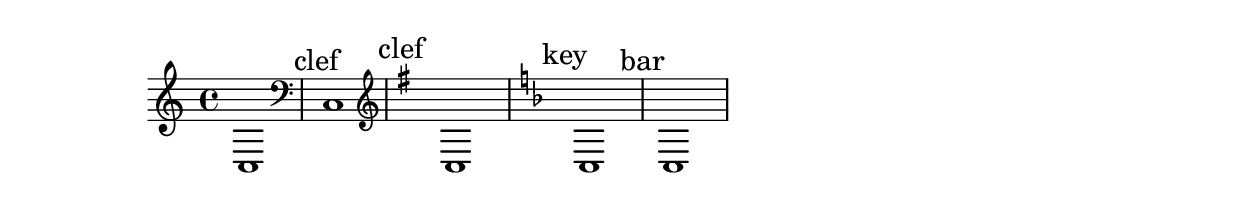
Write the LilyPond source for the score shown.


\header {
  texidoc = "When the break-align-symbols property is given as a list,
  the alignment depends on which symbols are visible."
}

\version "2.11.22"
  
\relative {
  \override Score.RehearsalMark #'break-align-symbols = #'(clef key-signature staff-bar)
  c1
  \clef "bass"
  \mark "clef"
  \noBreak

  c1
  \clef "treble"
  \key g \major
  \mark "clef"
  \noBreak

  c1
  \key f \major
  \mark "key"
  \noBreak

  c1
  \mark "bar"
  \noBreak

  c1
}
